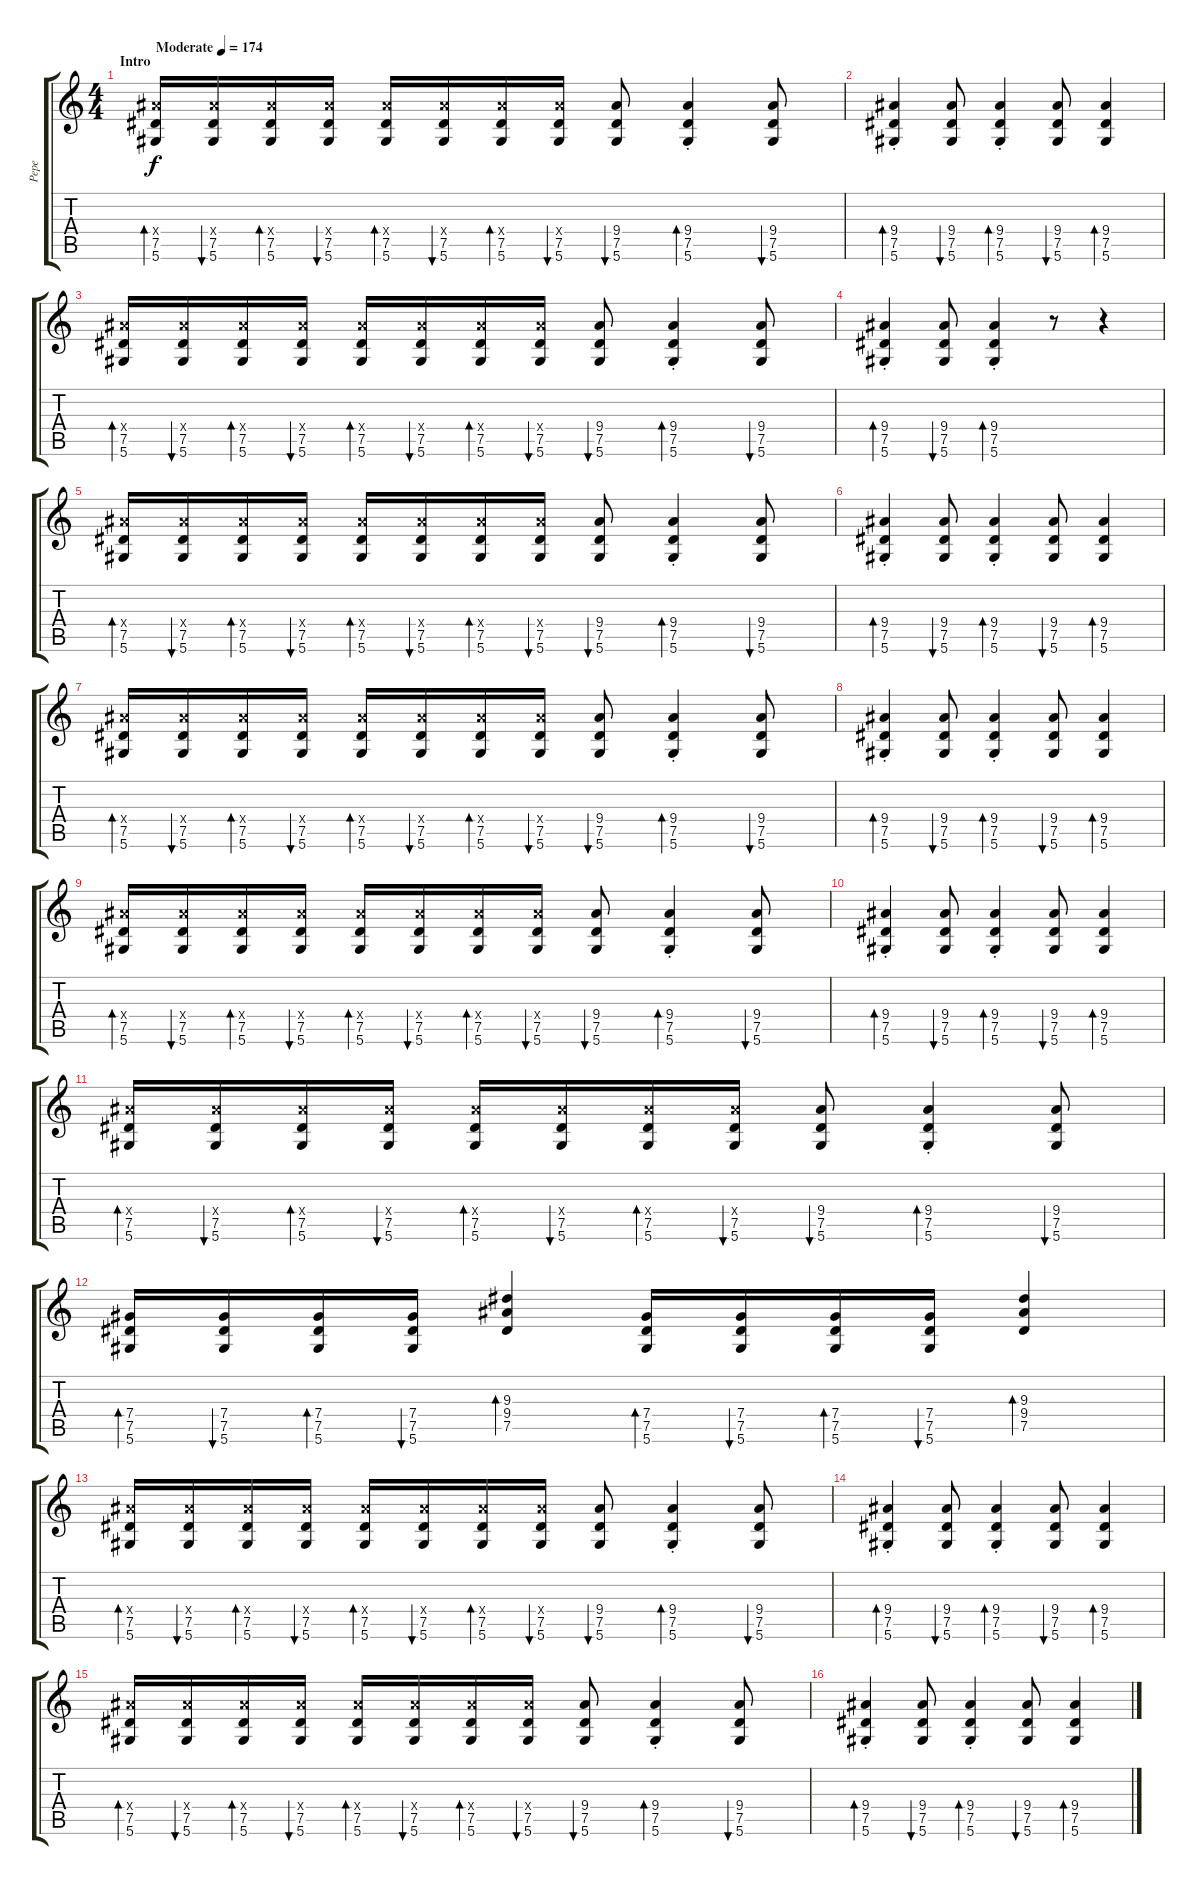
\track ("Pepe" "Pepe") {instrument distortionguitar}
\staff {score tabs}
\tuning (Eb4 Bb3 Gb3 Db3 Ab2 Eb2) {hide}
\ts (4 4)
\section ("" "Intro")
\tempo (174 "Moderate")
\clef g2
\ks c
(9.4{x} 7.5 5.6).16{bd 60 dy f volume 5 balance 0 instrument distortionguitar} (9.4{x} 7.5 5.6).16{bu 60} (9.4{x} 7.5 5.6).16{bd 60} (9.4{x} 7.5 5.6).16{bu 60} (9.4{x} 7.5 5.6).16{bd 60} (9.4{x} 7.5 5.6).16{bu 60} (9.4{x} 7.5 5.6).16{bd 60} (9.4{x} 7.5 5.6).16{bu 60} (9.4 7.5 5.6).8{bu 60} (9.4{st} 7.5{st} 5.6{st}).4{bd 60} (9.4 7.5 5.6).8{bu 60} |
(9.4{st} 7.5{st} 5.6{st}).4{bd 60} (9.4 7.5 5.6).8{bu 60} (9.4{st} 7.5{st} 5.6{st}).4{bd 60} (9.4 7.5 5.6).8{bu 60} (9.4 7.5 5.6).4{bd 60} |
(9.4{x} 7.5 5.6).16{bd 60} (9.4{x} 7.5 5.6).16{bu 60} (9.4{x} 7.5 5.6).16{bd 60} (9.4{x} 7.5 5.6).16{bu 60} (9.4{x} 7.5 5.6).16{bd 60} (9.4{x} 7.5 5.6).16{bu 60} (9.4{x} 7.5 5.6).16{bd 60} (9.4{x} 7.5 5.6).16{bu 60} (9.4 7.5 5.6).8{bu 60} (9.4{st} 7.5{st} 5.6{st}).4{bd 60} (9.4 7.5 5.6).8{bu 60} |
(9.4{st} 7.5{st} 5.6{st}).4{bd 60} (9.4 7.5 5.6).8{bu 60} (9.4{st} 7.5{st} 5.6{st}).4{bd 60} r.8 r.4 |
(9.4{x} 7.5 5.6).16{bd 60 volume 16 balance 11} (9.4{x} 7.5 5.6).16{bu 60} (9.4{x} 7.5 5.6).16{bd 60} (9.4{x} 7.5 5.6).16{bu 60} (9.4{x} 7.5 5.6).16{bd 60} (9.4{x} 7.5 5.6).16{bu 60} (9.4{x} 7.5 5.6).16{bd 60} (9.4{x} 7.5 5.6).16{bu 60} (9.4 7.5 5.6).8{bu 60} (9.4{st} 7.5{st} 5.6{st}).4{bd 60} (9.4 7.5 5.6).8{bu 60} |
(9.4{st} 7.5{st} 5.6{st}).4{bd 60} (9.4 7.5 5.6).8{bu 60} (9.4{st} 7.5{st} 5.6{st}).4{bd 60} (9.4 7.5 5.6).8{bu 60} (9.4 7.5 5.6).4{bd 60} |
(9.4{x} 7.5 5.6).16{bd 60} (9.4{x} 7.5 5.6).16{bu 60} (9.4{x} 7.5 5.6).16{bd 60} (9.4{x} 7.5 5.6).16{bu 60} (9.4{x} 7.5 5.6).16{bd 60} (9.4{x} 7.5 5.6).16{bu 60} (9.4{x} 7.5 5.6).16{bd 60} (9.4{x} 7.5 5.6).16{bu 60} (9.4 7.5 5.6).8{bu 60} (9.4{st} 7.5{st} 5.6{st}).4{bd 60} (9.4 7.5 5.6).8{bu 60} |
(9.4{st} 7.5{st} 5.6{st}).4{bd 60} (9.4 7.5 5.6).8{bu 60} (9.4{st} 7.5{st} 5.6{st}).4{bd 60} (9.4 7.5 5.6).8{bu 60} (9.4 7.5 5.6).4{bd 60} |
(9.4{x} 7.5 5.6).16{bd 60} (9.4{x} 7.5 5.6).16{bu 60} (9.4{x} 7.5 5.6).16{bd 60} (9.4{x} 7.5 5.6).16{bu 60} (9.4{x} 7.5 5.6).16{bd 60} (9.4{x} 7.5 5.6).16{bu 60} (9.4{x} 7.5 5.6).16{bd 60} (9.4{x} 7.5 5.6).16{bu 60} (9.4 7.5 5.6).8{bu 60} (9.4{st} 7.5{st} 5.6{st}).4{bd 60} (9.4 7.5 5.6).8{bu 60} |
(9.4{st} 7.5{st} 5.6{st}).4{bd 60} (9.4 7.5 5.6).8{bu 60} (9.4{st} 7.5{st} 5.6{st}).4{bd 60} (9.4 7.5 5.6).8{bu 60} (9.4 7.5 5.6).4{bd 60} |
(9.4{x} 7.5 5.6).16{bd 60} (9.4{x} 7.5 5.6).16{bu 60} (9.4{x} 7.5 5.6).16{bd 60} (9.4{x} 7.5 5.6).16{bu 60} (9.4{x} 7.5 5.6).16{bd 60} (9.4{x} 7.5 5.6).16{bu 60} (9.4{x} 7.5 5.6).16{bd 60} (9.4{x} 7.5 5.6).16{bu 60} (9.4 7.5 5.6).8{bu 60} (9.4{st} 7.5{st} 5.6{st}).4{bd 60} (9.4 7.5 5.6).8{bu 60} |
(7.4 7.5 5.6).16{bd 60} (7.4 7.5 5.6).16{bu 60} (7.4 7.5 5.6).16{bd 60} (7.4 7.5 5.6).16{bu 60} (9.3 9.4 7.5).4{bd 60} (7.4 7.5 5.6).16{bd 60} (7.4 7.5 5.6).16{bu 60} (7.4 7.5 5.6).16{bd 60} (7.4 7.5 5.6).16{bu 60} (9.3 9.4 7.5).4{bd 60} |
(9.4{x} 7.5 5.6).16{bd 60} (9.4{x} 7.5 5.6).16{bu 60} (9.4{x} 7.5 5.6).16{bd 60} (9.4{x} 7.5 5.6).16{bu 60} (9.4{x} 7.5 5.6).16{bd 60} (9.4{x} 7.5 5.6).16{bu 60} (9.4{x} 7.5 5.6).16{bd 60} (9.4{x} 7.5 5.6).16{bu 60} (9.4 7.5 5.6).8{bu 60} (9.4{st} 7.5{st} 5.6{st}).4{bd 60} (9.4 7.5 5.6).8{bu 60} |
(9.4{st} 7.5{st} 5.6{st}).4{bd 60} (9.4 7.5 5.6).8{bu 60} (9.4{st} 7.5{st} 5.6{st}).4{bd 60} (9.4 7.5 5.6).8{bu 60} (9.4 7.5 5.6).4{bd 60} |
(9.4{x} 7.5 5.6).16{bd 60} (9.4{x} 7.5 5.6).16{bu 60} (9.4{x} 7.5 5.6).16{bd 60} (9.4{x} 7.5 5.6).16{bu 60} (9.4{x} 7.5 5.6).16{bd 60} (9.4{x} 7.5 5.6).16{bu 60} (9.4{x} 7.5 5.6).16{bd 60} (9.4{x} 7.5 5.6).16{bu 60} (9.4 7.5 5.6).8{bu 60} (9.4{st} 7.5{st} 5.6{st}).4{bd 60} (9.4 7.5 5.6).8{bu 60} |
(9.4{st} 7.5{st} 5.6{st}).4{bd 60} (9.4 7.5 5.6).8{bu 60} (9.4{st} 7.5{st} 5.6{st}).4{bd 60} (9.4 7.5 5.6).8{bu 60} (9.4 7.5 5.6).4{bd 60}
